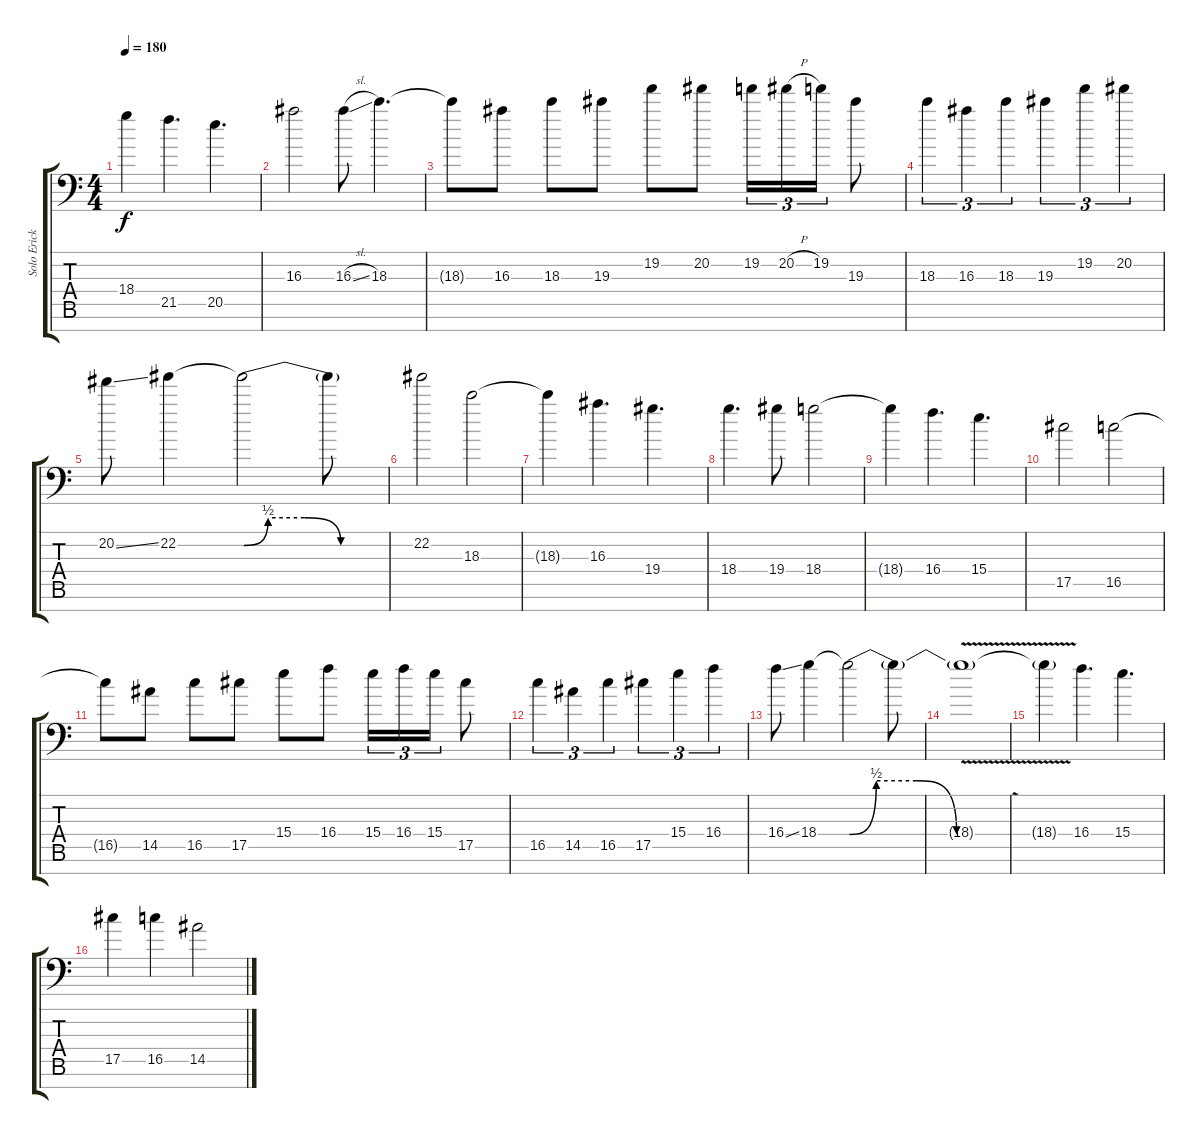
\track ("Solo Erick" "Solo Erick") {instrument distortionguitar}
\staff {score tabs}
\tuning (Eb4 Bb3 Gb3 Db3 Ab2 Eb2 Bb1) {hide}
\ts (4 4)
\tempo 180
\clef f4
\ks c
18.4{t}.4{dy f} 21.5.4{d} 20.5.4{d} |
16.3.2 16.3{sl}.8 18.3.4{d} |
18.3{t}.8 16.3.8 18.3.8 19.3.8 19.2.8 20.2.8 19.2.16{tu (3 2)} 20.2{h}.16{tu (3 2)} 19.2.16{tu (3 2)} 19.3.8 |
18.3.4{tu (3 2)} 16.3.4{tu (3 2)} 18.3.4{tu (3 2)} 19.3.4{tu (3 2)} 19.2.4{tu (3 2)} 20.2.4{tu (3 2)} |
20.2{ss}.8 22.2.4 22.2{be (custom 0 0 10 2 25 2 40 0 60 0) t}.2 22.2{t}.8 |
22.2.2 18.3.2 |
18.3{t}.4 16.3.4{d} 19.4.4{d} |
18.4.4{d} 19.4.8 18.4.2 |
18.4{t}.4 16.4.4{d} 15.4.4{d} |
17.5.2 16.5.2 |
16.5{t}.8 14.5.8 16.5.8 17.5.8 15.4.8 16.4.8 15.4.16{tu (3 2)} 16.4.16{tu (3 2)} 15.4.16{tu (3 2)} 17.5.8 |
16.5.4{tu (3 2)} 14.5.4{tu (3 2)} 16.5.4{tu (3 2)} 17.5.4{tu (3 2)} 15.4.4{tu (3 2)} 16.4.4{tu (3 2)} |
16.4{ss}.8 18.4.4 18.4{be (custom 0 0 10 2 25 2 40 0 60 0) t}.2 18.4{t}.8 |
18.4{v t}.1 |
18.4{t}.4 16.4.4{d} 15.4.4{d} |
17.5.4 16.5.4 14.5.2
